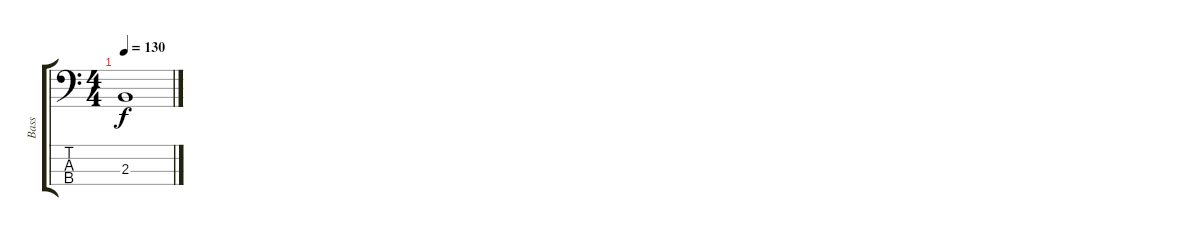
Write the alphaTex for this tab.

\track ("Bass" "Bass") {instrument electricbassfinger}
\staff {score tabs}
\tuning (G2 D2 A1 E1) {hide}
\ts (4 4)
\tempo 130
\clef f4
\ks c
2.3.1{dy f}
